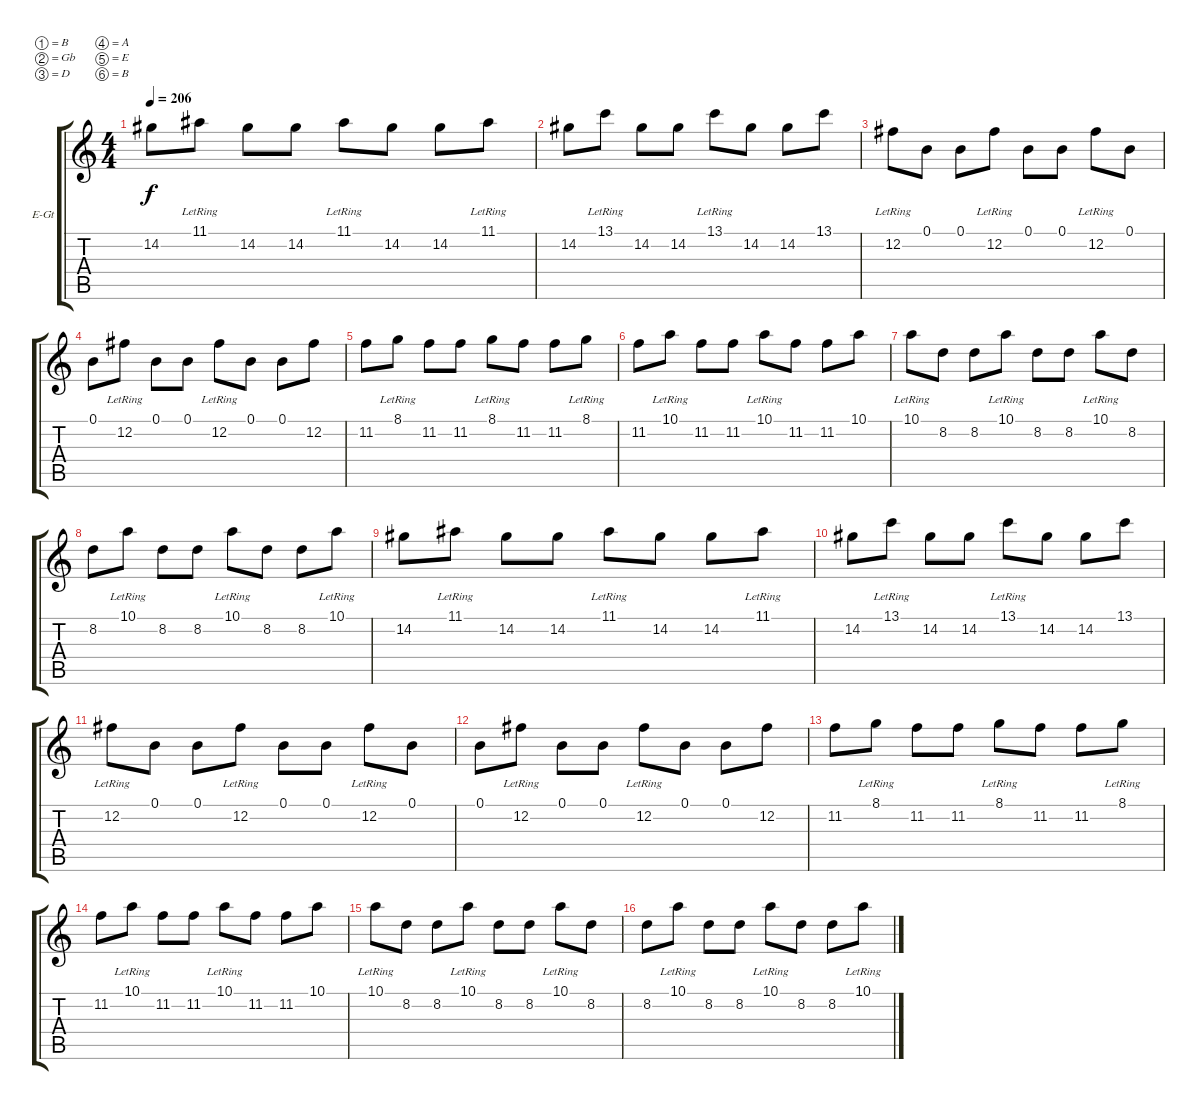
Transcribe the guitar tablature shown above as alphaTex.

\bracketExtendMode groupsimilarinstruments
\firstSystemTrackNameOrientation horizontal
\otherSystemsTrackNameOrientation horizontal
\track ("Lead Guitar" "E-Gt") {instrument distortionguitar}
\staff {score tabs}
\tuning (B3 Gb3 D3 A2 E2 B1)
\ts (4 4)
\tempo 206
\clef g2
\scale
0.382857
\ks c
14.2.8{dy f} 11.1{lr}.8 14.2.8 14.2.8 11.1{lr}.8 14.2.8 14.2.8 11.1{lr}.8 |
\scale
0.308571 14.2.8 13.1{lr}.8 14.2.8 14.2.8 13.1{lr}.8 14.2.8 14.2.8 13.1.8 |
\scale
0.308571 12.2{lr}.8 0.1.8 0.1.8 12.2{lr}.8 0.1.8 0.1.8 12.2{lr}.8 0.1.8 |
\scale
0.38343 0.1.8 12.2{lr}.8 0.1.8 0.1.8 12.2{lr}.8 0.1.8 0.1.8 12.2.8 |
\scale
0.308285 11.2.8 8.1{lr}.8 11.2.8 11.2.8 8.1{lr}.8 11.2.8 11.2.8 8.1{lr}.8 |
\scale
0.308285 11.2.8 10.1{lr}.8 11.2.8 11.2.8 10.1{lr}.8 11.2.8 11.2.8 10.1.8 |
\scale
0.307102 10.1{lr}.8 8.2.8 8.2.8 10.1{lr}.8 8.2.8 8.2.8 10.1{lr}.8 8.2.8 |
\scale
0.307102 8.2.8 10.1{lr}.8 8.2.8 8.2.8 10.1{lr}.8 8.2.8 8.2.8 10.1{lr}.8 |
\scale
0.385797 14.2.8 11.1{lr}.8 14.2.8 14.2.8 11.1{lr}.8 14.2.8 14.2.8 11.1{lr}.8 |
\scale
0.309751 14.2.8 13.1{lr}.8 14.2.8 14.2.8 13.1{lr}.8 14.2.8 14.2.8 13.1.8 |
\scale
0.309751 12.2{lr}.8 0.1.8 0.1.8 12.2{lr}.8 0.1.8 0.1.8 12.2{lr}.8 0.1.8 |
\scale
0.380497 0.1.8 12.2{lr}.8 0.1.8 0.1.8 12.2{lr}.8 0.1.8 0.1.8 12.2.8 |
\scale
0.333333 11.2.8 8.1{lr}.8 11.2.8 11.2.8 8.1{lr}.8 11.2.8 11.2.8 8.1{lr}.8 |
\scale
0.333333 11.2.8 10.1{lr}.8 11.2.8 11.2.8 10.1{lr}.8 11.2.8 11.2.8 10.1.8 |
\scale
0.333333 10.1{lr}.8 8.2.8 8.2.8 10.1{lr}.8 8.2.8 8.2.8 10.1{lr}.8 8.2.8 |
\scale
0.305927 8.2.8 10.1{lr}.8 8.2.8 8.2.8 10.1{lr}.8 8.2.8 8.2.8 10.1{lr}.8
